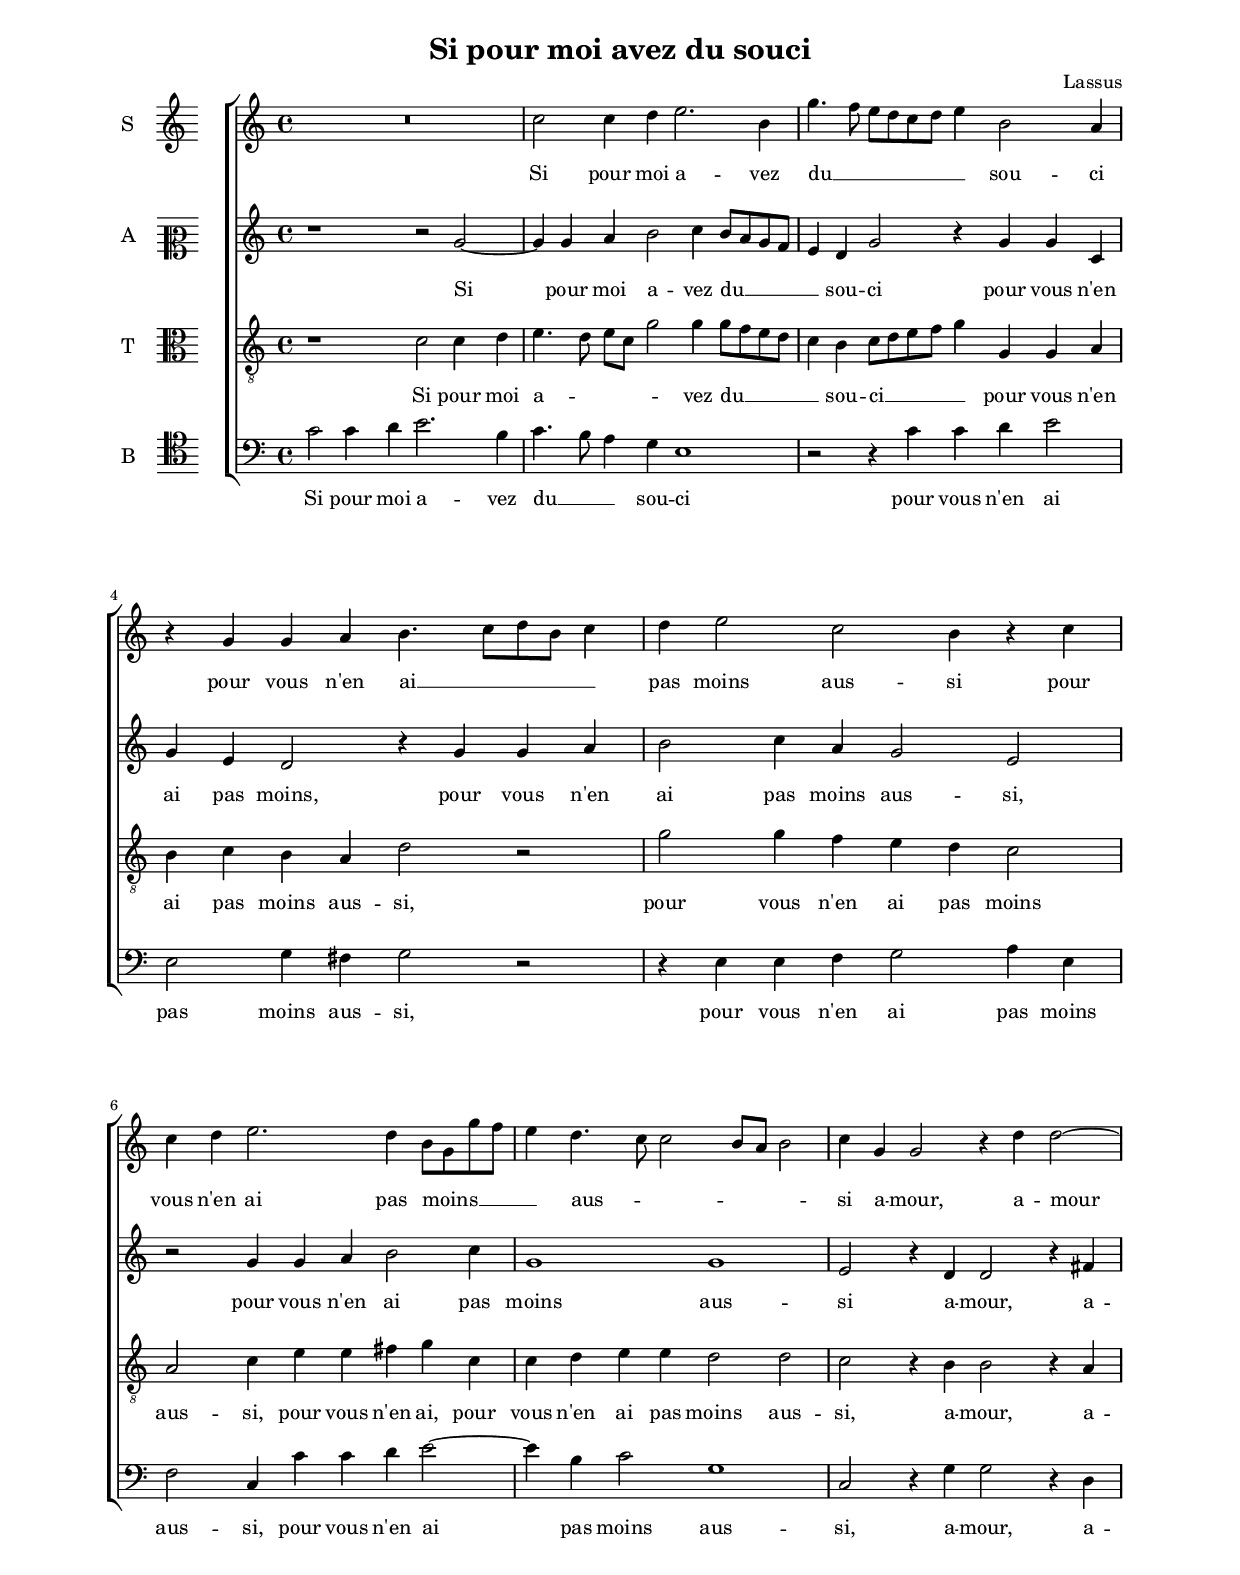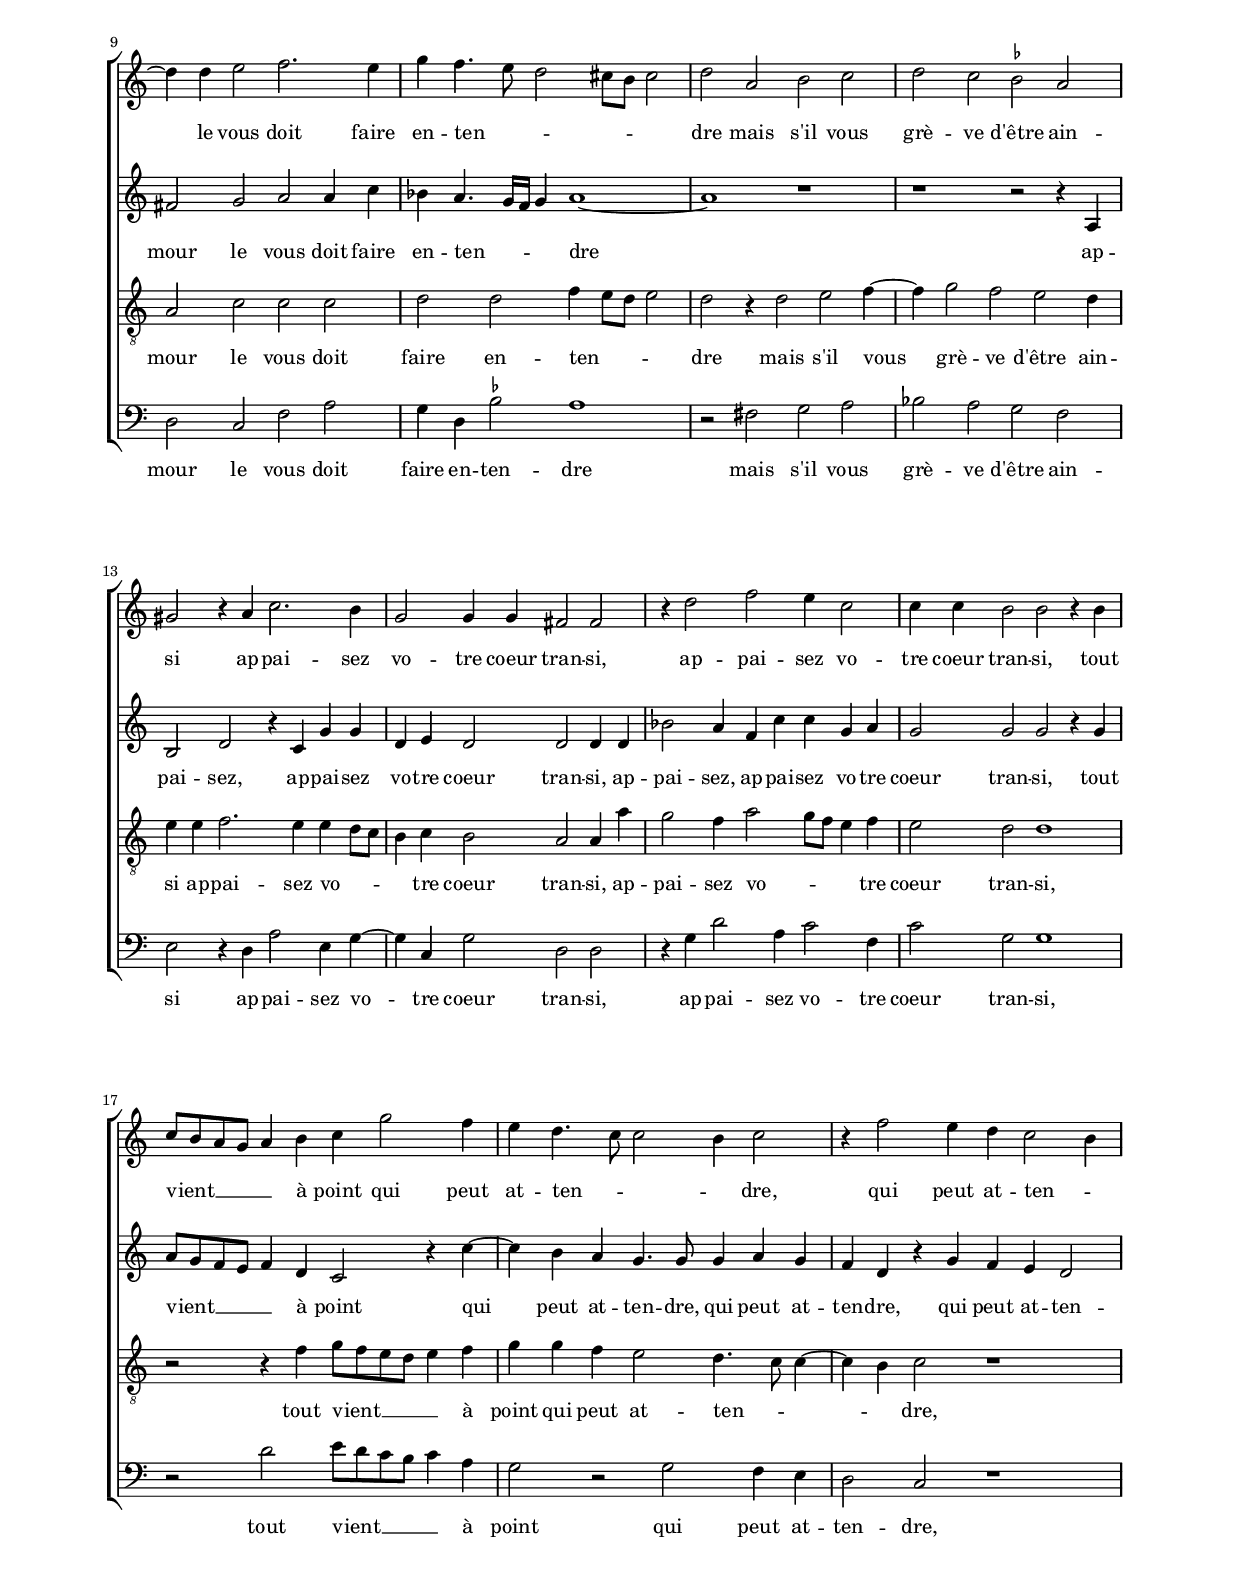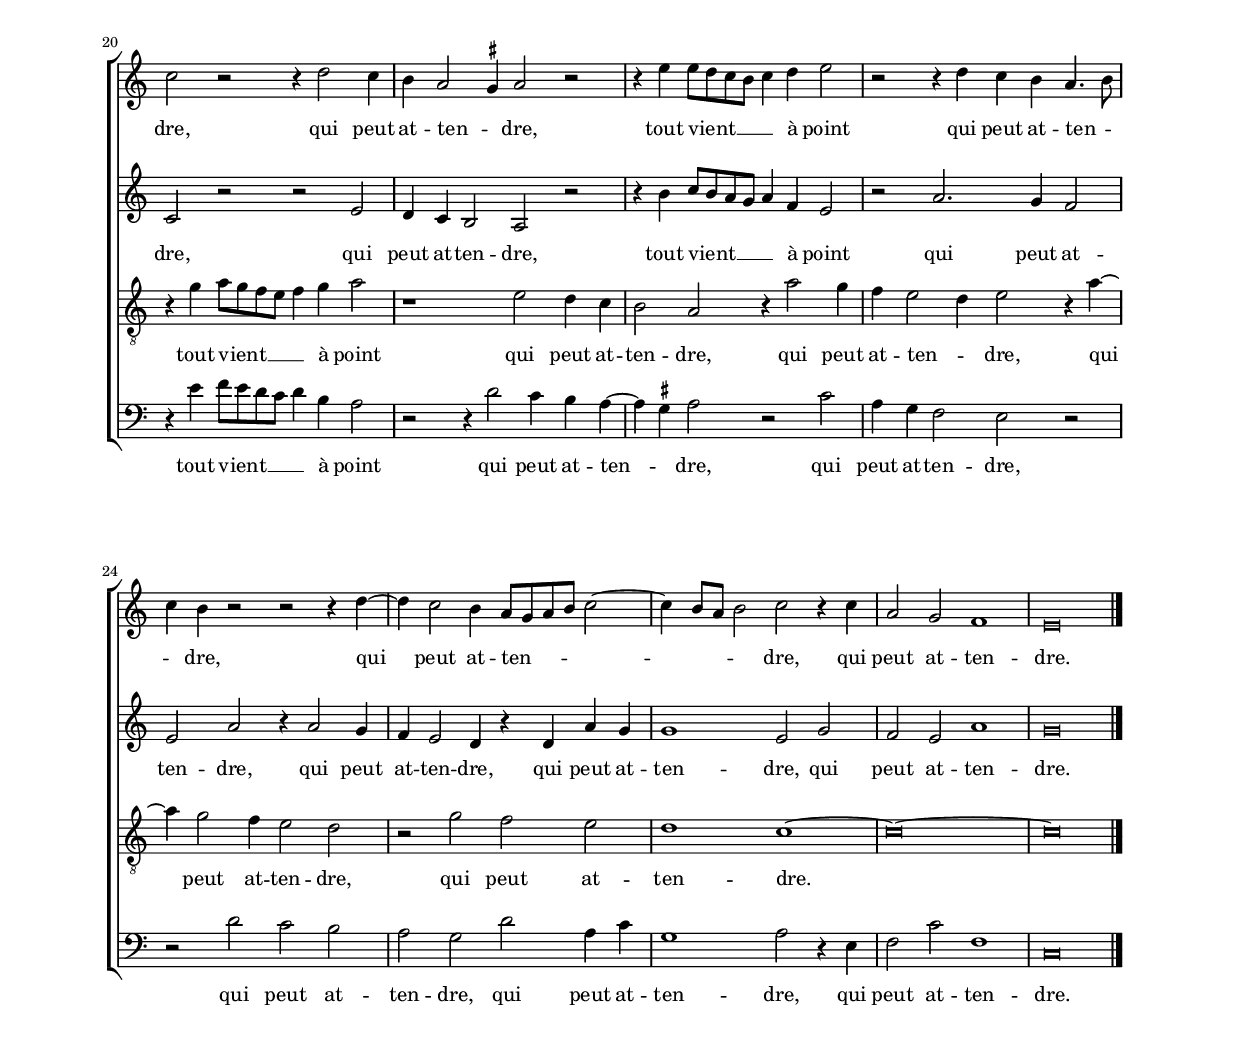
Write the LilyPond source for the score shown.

\header
{
  title="Si pour moi avez du souci"
  composer="Lassus"
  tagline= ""
}

\version "2.18.2"
\include "deutsch.ly"
#(set-global-staff-size 16)
% #(set-default-paper-size "letter")
#(ly:set-option 'point-and-click #f)

	
global = {
	\key c \major
	\time 4/4 \set Score.measureLength = #(ly:make-moment 2/1)
	% \time 3/1 \once \override Score.TimeSignature.style = #'single-digit
        \skip 1*56 \bar "|."
	}

	ficta = { \once \set suggestAccidentals = ##t }
	
	forget = #(define-music-function (parser location music) (ly:music?) #{
		\accidentalStyle forget
		$music
		\accidentalStyle default
		#})
	
	m = \melisma
	me = \melismaEnd
%	\mark \markup { \override #'(style . baroque) { \note  #"breve" #1 = \note #"breve." #1 } }


\paper
	{
	top-margin = 2 \cm
	bottom-margin = 2 \cm
	left-margin = 2 \cm
	right-margin = 2 \cm
	ragged-bottom = ##f
	ragged-last-bottom = ##t
	print-page-number = ##f
	system-system-spacing = #'((basic-distance . 20) (minimum-distance . 14) (padding . 8) (strechability . 150))
%	systems-per-page = 3
%	min-systems-per-page = 3
%	oddHeaderMarkup = \markup { \fill-line { \null \null \column \right-align { \fontsize #1 \fromproperty #'page:page-number-string \null } } }
%	evenHeaderMarkup = \markup { \column \right-align { \fontsize #1 \fromproperty #'page:page-number-string \null } }
	}


incipitcantus = \markup { \score {
	{
	\set Staff.instrumentName = \markup { \fontsize #1 "S" }
	\key c \major
	\clef violin
	s4 \bar ""
	}
	\layout  {
	raggedright = ##t
	indent = 0.9 \cm
	line-width = 1.6\cm
	\context { \Staff \remove Time_signature_engraver }
	\override Staff.Clef.Y-extent = #'(0 . 0)
	}} \hspace #1 }
	
      
incipitaltus = \markup { \score {
	{
	\set Staff.instrumentName = \markup { \fontsize #1 "A" }
	\key c \major
	\clef mezzosoprano
	s4 \bar ""
	}
	\layout  {
	raggedright = ##t
	indent = 0.9 \cm
	line-width = 1.6\cm
	\context { \Staff \remove Time_signature_engraver }
	\override Staff.Clef.Y-extent = #'(0 . 0)
	}} \hspace #1 }


incipittenor = \markup { \score {
	{
	\set Staff.instrumentName = \markup { \fontsize #1 "T" }
	\key c \major
	\clef alto
	s4 \bar ""
	}
	\layout  {
	raggedright = ##t
	indent = 0.9 \cm
	line-width = 1.6\cm
	\context { \Staff \remove Time_signature_engraver }
	\override Staff.Clef.Y-extent = #'(0 . 0)
	}} \hspace #1 }


incipitbassus = \markup { \score {
	{
	\set Staff.instrumentName = \markup { \fontsize #1 "B" }
	\key c \major
	\clef tenor
	s4 \bar ""
	}
	\layout  {
	raggedright = ##t
	indent = 0.9 \cm
	line-width = 1.6\cm
	\context { \Staff \remove Time_signature_engraver }
	\override Staff.Clef.Y-extent = #'(0 . 0)
	}} \hspace #1 }


cantus =  \relative c''
	{
	R\breve
	c2 c4 d e2. h4
	g'4. f8 e d c d e4 h2 a4
	r4 g g a h4. c8 d h c4
%5
	d4 e2 c h4 r c |
	c4 d e2. d4 h8 g g' f
	e4 d4. c8 c2 h8 a h2
	c4 g g2 r4 d' d2~
	d4 d e2 f2. e4
%10
	g4 f4. e8 d2 cis8 h cis2 |
	d2 a h c
	d2 c \ficta b a
	gis2 r4 a c2. h4
	g2 g4 g fis2 fis
%15
	r4 d'2 f e4 c2 |
	c4 c h2 h r4 h
	c8 h a g a4 h c g'2 f4
	e4 d4. c8 c2 h4 c2
	r4 f2 e4 d c2 h4
%20
	c2 r r4 d2 c4 |
	h4 a2 \ficta gis4 a2 r
	r4 e' e8 d c h c4 d e2
	r2 r4 d c h a4. h8
	c4 h r2 r r4 d~
%25
	d4 c2 h4 a8 g a h c2~ |
	c4 h8 a h2 c r4 c
	a2 g f1
	e\breve |
	}


altus =  \relative c'
        {
	r1 r2 g'~
	g4 g a h2 c4 h8 a g f
	e4 d g2 r4 g g c,
	g'4 e d2 r4 g g a
%5
	h2 c4 a g2 e |
	r2 g4 g a h2 c4
	g1 g
	e2 r4 d d2 r4 fis
	fis2 g a a4 c
%10
	b4 a4. g16 f g4 a1~ |
	a1 r
	r1 r2 r4 a,
	h2 d r4 c g' g
	d4 e d2 d d4 d
%15
	b'2 a4 f c' c g a |
	g2 g g r4 g
	a8 g f e f4 d c2r4 c'~
	c4 h a g4. g8 g4 a g
	f4 d r g f e d2
%20
	c2 r r e |
	d4 c h2 a r
	r4 h' c8 h a g a4 f e2
	r2 a2. g4 f2
	e2 a r4 a2 g4
%25
	f4 e2 d4 r d a' g |
	g1 e2 g
	f2 e a1
	g\breve |
	}


tenor =  \relative c'
	{
	r1 c2 c4 d
	e4. d8 e c g'2 g4 g8 f e d
	c4 h c8 d e f g4 g, g a
	h4 c h a d2 r
%5
	g2 g4 f e d c2 |
	a2 c4 e e fis g c,
	c4 d e e d2 d
	c2 r4 h h2 r4 a
	a2 c c c
%10
	d2 d f4 e8 d e2 |
	d2 r4 d2 e f4~
	f4 g2 f e d4
	e4 e f2. e4 e d8 c
	h4 c h2 a a4 a'
%15
	g2 f4 a2 g8 f e4 f |
	e2 d d1
	r2 r4 f g8 f e d e4 f
	g4 g f e2 d4. c8 c4~
	c4 h c2 r1
%20
	r4 g' a8 g f e f4 g a2 |
	r1 e2 d4 c
	h2 a r4 a'2 g4
	f4 e2 d4 e2 r4 a~
	a4 g2 f4 e2 d
%25
	r2 g f e |
	d1 c~
	c\breve~
	c\breve |
	}


bassus  =  \relative c
	{
	c'2 c4 d e2. h4
	c4. h8 a4 g e1
	r2 r4 c' c d e2
	e,2 g4 fis g2 r
%5
	r4 e e f g2 a4 e |
	f2 c4 c' c d e2~
	e4 h c2 g1
	c,2 r4 g' g2 r4 d
	d2 c f a
%10
	g4 d \ficta b'2 a1 |
	r2 fis g a
	b2 a g f
	e2 r4 d a'2 e4 g~
	g4 c, g'2 d d
%15
	r4 g d'2 a4 c2 f,4 |
	c'2 g g1
	r2 d' e8 d c h c4 a
	g2 r g f4 e
	d2 c r1
%20
	r4 e' f8 e d c d4 h a2 |
	r2 r4 d2 c4 h a~
	a4 \ficta gis a2 r c
	a4 g f2 e r
	r2 d' c h
%25
	a2 g d'2 a4 c |
	g1 a2 r4 e
	f2 c' f,1
	c\breve |
	}
    

lyricscantus = \lyricmode {
	Si pour moi a -- vez du __ _ _ _ _ _ _ sou -- ci
        pour vous n'en ai __ _ _ _ _ pas moins aus -- si
        pour vous n'en ai pas moins __ _ _ _ _ aus -- _ _ _ _ _ si
        a -- mour, a -- mour le vous doit faire en -- ten -- _ _ _ _ _ dre
        mais s'il vous grè -- ve d'être ain -- si
        ap -- pai -- sez vo -- tre coeur tran -- si,
        ap -- pai -- sez vo -- tre coeur tran -- si,
        tout vient __ _ _ _ _ à point qui peut at -- ten -- _ _ _ dre,
        qui peut at -- ten -- _ dre,
        qui peut at -- ten -- _ dre,
        tout vient __ _ _ _ _ à point qui peut at -- ten -- _ _ dre,
        qui peut at -- ten -- _ _ _ _ _ _ _ dre,
        qui peut at -- ten -- dre.
	}

lyricsaltus = \lyricmode {
	Si pour moi a -- vez du __ _ _ _ _ sou -- ci
        pour vous n'en ai pas moins,
        pour vous n'en ai pas moins aus -- si,
        pour vous n'en ai pas moins aus -- si
        a -- mour, a -- mour le vous doit faire en -- ten -- _ _ _ dre
        ap -- pai -- sez,
        ap -- pai -- sez vo -- tre coeur tran -- si,
        ap -- pai -- sez,
        ap -- pai -- sez vo -- tre coeur tran -- si,
        tout vient __ _ _ _ _ à point qui peut at -- ten -- dre,
        qui peut at -- ten -- dre,
        qui peut at -- ten -- dre,
        qui peut at -- ten -- dre,
        tout vient __ _ _ _ _ à point qui peut at -- ten -- dre,
        qui peut at -- ten -- dre,
        qui peut at -- ten -- dre,
        qui peut at -- ten -- dre.
	}


lyricstenor = \lyricmode {
	Si pour moi a -- _ _ _ _ vez du __ _ _ _ _ sou -- ci __ _ _ _ _
        pour vous n'en ai pas moins aus -- si,
        pour vous n'en ai pas moins aus -- si,
        pour vous n'en ai,
        pour vous n'en ai pas moins aus -- si,
        a -- mour, a -- mour le vous doit faire en -- ten -- _ _ _ dre
        mais s'il vous grè -- ve d'être ain -- si
        ap -- pai -- sez vo -- _ _ _ tre coeur tran -- si,
        ap -- pai -- sez vo -- _ _ _ tre coeur tran -- si,
        tout vient __ _ _ _ _ à point qui peut at -- ten -- _ _ _ dre,
        tout vient __ _ _ _ _ à point qui peut at -- ten -- dre,
        qui peut at -- ten -- _ dre,
        qui peut at -- ten -- dre,
        qui peut at -- ten -- dre.
	}


lyricsbassus = \lyricmode {
	Si pour moi a -- vez du __ _ _ sou -- ci
        pour vous n'en ai pas moins aus -- si,
        pour vous n'en ai pas moins aus -- si,
        pour vous n'en ai pas moins aus -- si,
        a -- mour, a -- mour le vous doit faire en -- ten -- dre
        mais s'il vous grè -- ve d'être ain -- si
        ap -- pai -- sez vo -- tre coeur tran -- si,
        ap -- pai -- sez vo -- tre coeur tran -- si,
        tout vient __ _ _ _ _ à point qui peut at -- ten -- dre,
        tout vient __ _ _ _ _ à point qui peut at -- ten -- _ dre,
        qui peut at -- ten -- dre,
        qui peut at -- ten -- dre,
        qui peut at -- ten -- dre,
        qui peut at -- ten -- dre.
	}


\score
{  
	% \transpose {
	\new ChoirStaff \with { \override StaffGrouper.staff-staff-spacing.basic-distance = #13 }
	<<

	\new Staff << \global
	\new Voice="v1" {
		\set Staff.instrumentName=\incipitcantus
		\set Staff.midiInstrument = "reed organ"
		\clef "violin"
		\cantus }
	\new Lyrics \lyricsto "v1" {\lyricscantus }
	>>


	\new Staff << \global
	\new Voice="v2" {
		\set Staff.instrumentName=\incipitaltus
		\set Staff.midiInstrument = "reed organ"
		\clef "violin" 
		\altus}
	\new Lyrics \lyricsto "v2" {\lyricsaltus }
	>>


	\new Staff << \global
	\new Voice="v3" {
		\set Staff.instrumentName=\incipittenor
		\set Staff.midiInstrument = "reed organ"
		\clef "G_8"
		\tenor }
	\new Lyrics \lyricsto "v3" {\lyricstenor }
	>>


	\new Staff << \global
	\new Voice="v4" {
		\set Staff.instrumentName=\incipitbassus
		\set Staff.midiInstrument = "reed organ"
		\clef "bass" 
		\bassus }
	\new Lyrics \lyricsto "v4" {\lyricsbassus}
	>>

	>>
	% } % transpose

	\layout
	{
	indent = 2 \cm
	\context { \Lyrics \override VerticalAxisGroup.nonstaff-relatedstaff-spacing.padding = #2 }
%	\context { \Lyrics \override LyricText.font-size = #1 }
	\context { \Staff \override TimeSignature.break-visibility = #end-of-line-invisible }
%	\context { \Staff \override InstrumentName.X-offset = #'-25 }
	\context { \Voice \override Slur.transparent = ##t }
%	\context { \Voice \override AccidentalSuggestion.avoid-slur = #'ignore }
%	\context { \Voice \override AccidentalSuggestion.outside-staff-priority = ##f }
	\context { \Score \override BarNumber.padding = #2 }
	\context { \Voice \override NoteHead.style = #'baroque }
	}

\midi
	{
    	\tempo 4 = 120
	}
	
}


% EOF